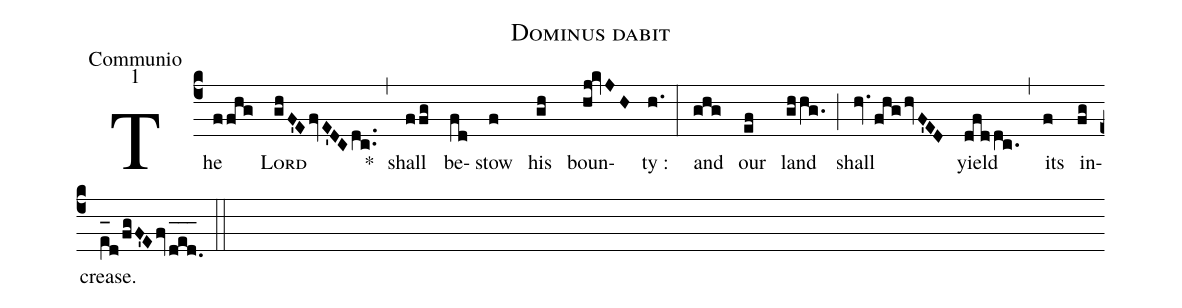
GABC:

name:Dominus dabit;
office-part:Communio;
mode:1;
%%
(c4) The(ffhg) <sc>Lord</sc>(ghF'EfvE'DCdc..) *(,)
shall(ffg) be(fd)stow(f) his(gh) boun(hj!kvJH)ty :(h.) (:)
and(ghg) our(ef) land(ghhg.) (;)
shall(hv.fhghvF'ED) yield(dfddc.) (,)
its(f) in(fg)crease.(e_[oh:h][ll:1]d/fgF'Efvd_[oh:h]e_[oh:h]d._[oh:h]) (::)
